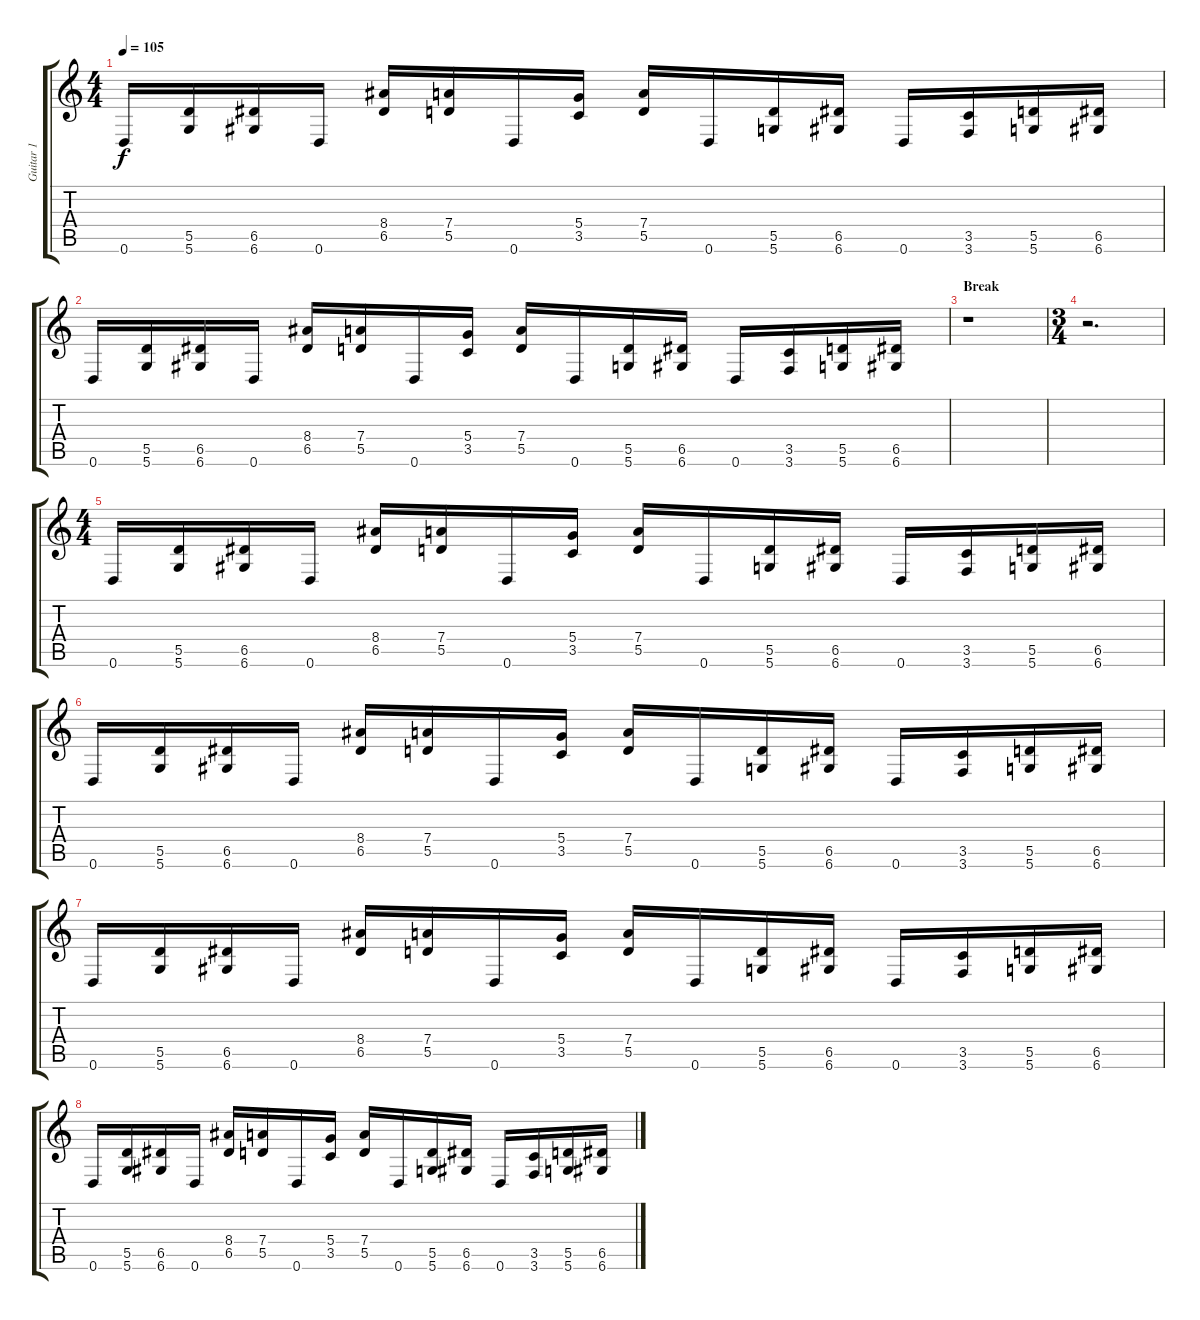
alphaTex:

\track ("Guitar 1" "Guitar 1") {instrument distortionguitar}
\staff {score tabs}
\tuning (E4 B3 G3 D3 A2 D2) {hide}
\ts (4 4)
\tempo 105
\clef g2
\ks c
0.6.16{dy f} (5.5 5.6).16 (6.5 6.6).16 0.6.16 (8.4 6.5).16 (7.4 5.5).16 0.6.16 (5.4 3.5).16 (7.4 5.5).16 0.6.16 (5.5 5.6).16 (6.5 6.6).16 0.6.16 (3.5 3.6).16 (5.5 5.6).16 (6.5 6.6).16 |
0.6.16 (5.5 5.6).16 (6.5 6.6).16 0.6.16 (8.4 6.5).16 (7.4 5.5).16 0.6.16 (5.4 3.5).16 (7.4 5.5).16 0.6.16 (5.5 5.6).16 (6.5 6.6).16 0.6.16 (3.5 3.6).16 (5.5 5.6).16 (6.5 6.6).16 |
\section ("" "Break")
r.1 |
\ts (3 4)
r.2{d} |
\ts (4 4)
0.6.16 (5.5 5.6).16 (6.5 6.6).16 0.6.16 (8.4 6.5).16 (7.4 5.5).16 0.6.16 (5.4 3.5).16 (7.4 5.5).16 0.6.16 (5.5 5.6).16 (6.5 6.6).16 0.6.16 (3.5 3.6).16 (5.5 5.6).16 (6.5 6.6).16 |
0.6.16 (5.5 5.6).16 (6.5 6.6).16 0.6.16 (8.4 6.5).16 (7.4 5.5).16 0.6.16 (5.4 3.5).16 (7.4 5.5).16 0.6.16 (5.5 5.6).16 (6.5 6.6).16 0.6.16 (3.5 3.6).16 (5.5 5.6).16 (6.5 6.6).16 |
0.6.16 (5.5 5.6).16 (6.5 6.6).16 0.6.16 (8.4 6.5).16 (7.4 5.5).16 0.6.16 (5.4 3.5).16 (7.4 5.5).16 0.6.16 (5.5 5.6).16 (6.5 6.6).16 0.6.16 (3.5 3.6).16 (5.5 5.6).16 (6.5 6.6).16 |
0.6.16 (5.5 5.6).16 (6.5 6.6).16 0.6.16 (8.4 6.5).16 (7.4 5.5).16 0.6.16 (5.4 3.5).16 (7.4 5.5).16 0.6.16 (5.5 5.6).16 (6.5 6.6).16 0.6.16 (3.5 3.6).16 (5.5 5.6).16 (6.5 6.6).16
